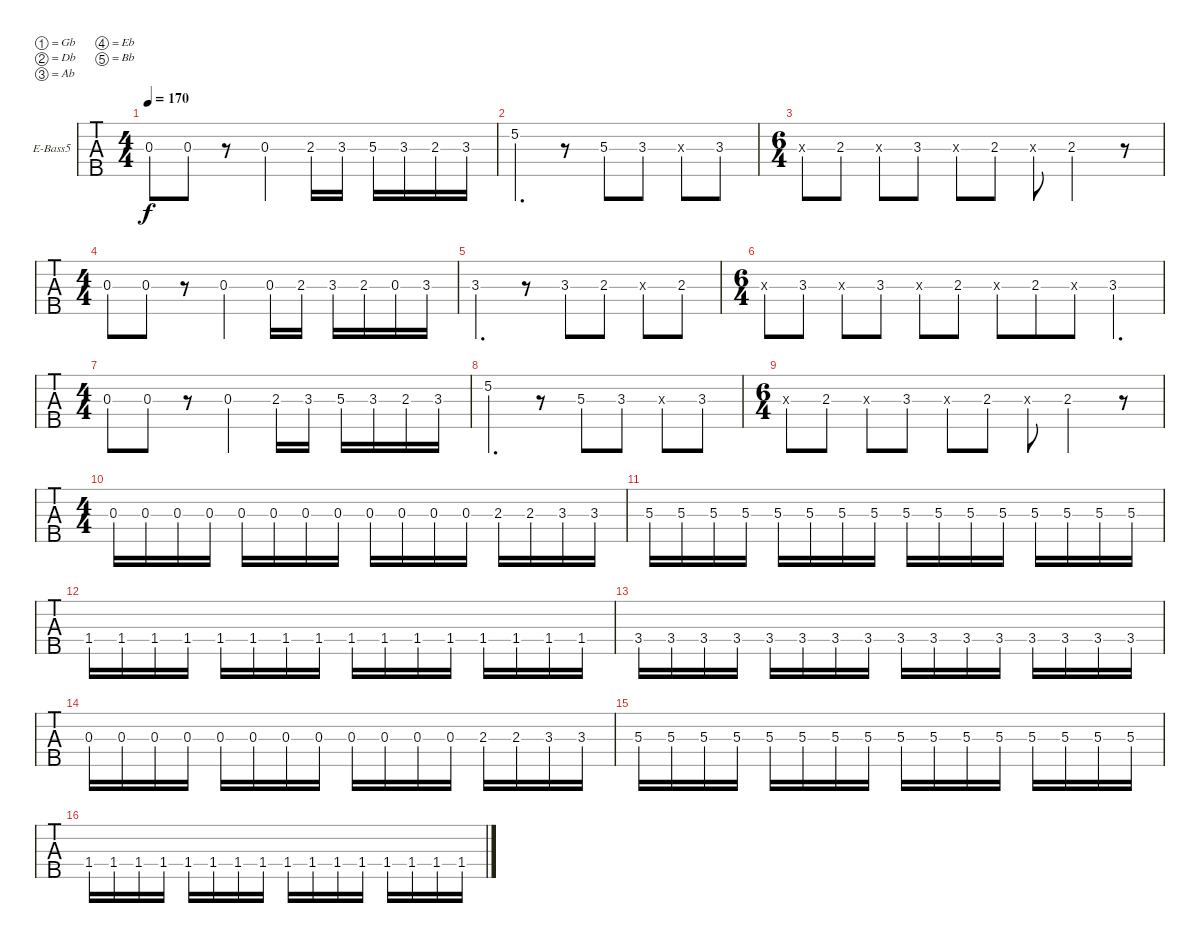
\bracketExtendMode groupsimilarinstruments
\firstSystemTrackNameOrientation horizontal
\otherSystemsTrackNameOrientation horizontal
\track ("Иван Изотов" "E-Bass5") {instrument electricbasspick}
\staff {tabs}
\tuning (Gb2 Db2 Ab1 Eb1 Bb0)
\ts (4 4)
\beaming (8 2 2 2 2)
\tempo 170
\clef f4
\ks c
0.3.8{dy f} 0.3.8 r.8 0.3.4 2.3.16 3.3.16 5.3.16 3.3.16 2.3.16 3.3.16 |
5.2.4{d} r.8 5.3.8 3.3.8 3.3{x}.8 3.3.8 |
\ts (6 4)
\beaming (8 2 2 2 6)
2.3{x}.8 2.3.8 3.3{x}.8 3.3.8 3.3{x}.8 2.3.8 2.3{x}.8 2.3.2 r.8 |
\ts (4 4)
\beaming (8 2 2 2 2)
0.3.8 0.3.8 r.8 0.3.4 0.3.16 2.3.16 3.3.16 2.3.16 0.3.16 3.3.16 |
3.3.4{d} r.8 3.3.8 2.3.8 2.3{x}.8 2.3.8 |
\ts (6 4)
\beaming (8 2 2 2 6)
2.3{x}.8 3.3.8 3.3{x}.8 3.3.8 3.3{x}.8 2.3.8 2.3{x}.8 2.3.8 2.3{x}.8 3.3.4{d} |
\ts (4 4)
\beaming (8 2 2 2 2)
0.3.8 0.3.8 r.8 0.3.4 2.3.16 3.3.16 5.3.16 3.3.16 2.3.16 3.3.16 |
5.2.4{d} r.8 5.3.8 3.3.8 3.3{x}.8 3.3.8 |
\ts (6 4)
\beaming (8 2 2 2 6)
2.3{x}.8 2.3.8 3.3{x}.8 3.3.8 3.3{x}.8 2.3.8 2.3{x}.8 2.3.2 r.8 |
\ts (4 4)
\beaming (8 2 2 2 2)
0.3.16 0.3.16 0.3.16 0.3.16 0.3.16 0.3.16 0.3.16 0.3.16 0.3.16 0.3.16 0.3.16 0.3.16 2.3.16 2.3.16 3.3.16 3.3.16 |
5.3.16 5.3.16 5.3.16 5.3.16 5.3.16 5.3.16 5.3.16 5.3.16 5.3.16 5.3.16 5.3.16 5.3.16 5.3.16 5.3.16 5.3.16 5.3.16 |
1.4.16 1.4.16 1.4.16 1.4.16 1.4.16 1.4.16 1.4.16 1.4.16 1.4.16 1.4.16 1.4.16 1.4.16 1.4.16 1.4.16 1.4.16 1.4.16 |
3.4.16 3.4.16 3.4.16 3.4.16 3.4.16 3.4.16 3.4.16 3.4.16 3.4.16 3.4.16 3.4.16 3.4.16 3.4.16 3.4.16 3.4.16 3.4.16 |
0.3.16 0.3.16 0.3.16 0.3.16 0.3.16 0.3.16 0.3.16 0.3.16 0.3.16 0.3.16 0.3.16 0.3.16 2.3.16 2.3.16 3.3.16 3.3.16 |
5.3.16 5.3.16 5.3.16 5.3.16 5.3.16 5.3.16 5.3.16 5.3.16 5.3.16 5.3.16 5.3.16 5.3.16 5.3.16 5.3.16 5.3.16 5.3.16 |
1.4.16 1.4.16 1.4.16 1.4.16 1.4.16 1.4.16 1.4.16 1.4.16 1.4.16 1.4.16 1.4.16 1.4.16 1.4.16 1.4.16 1.4.16 1.4.16
